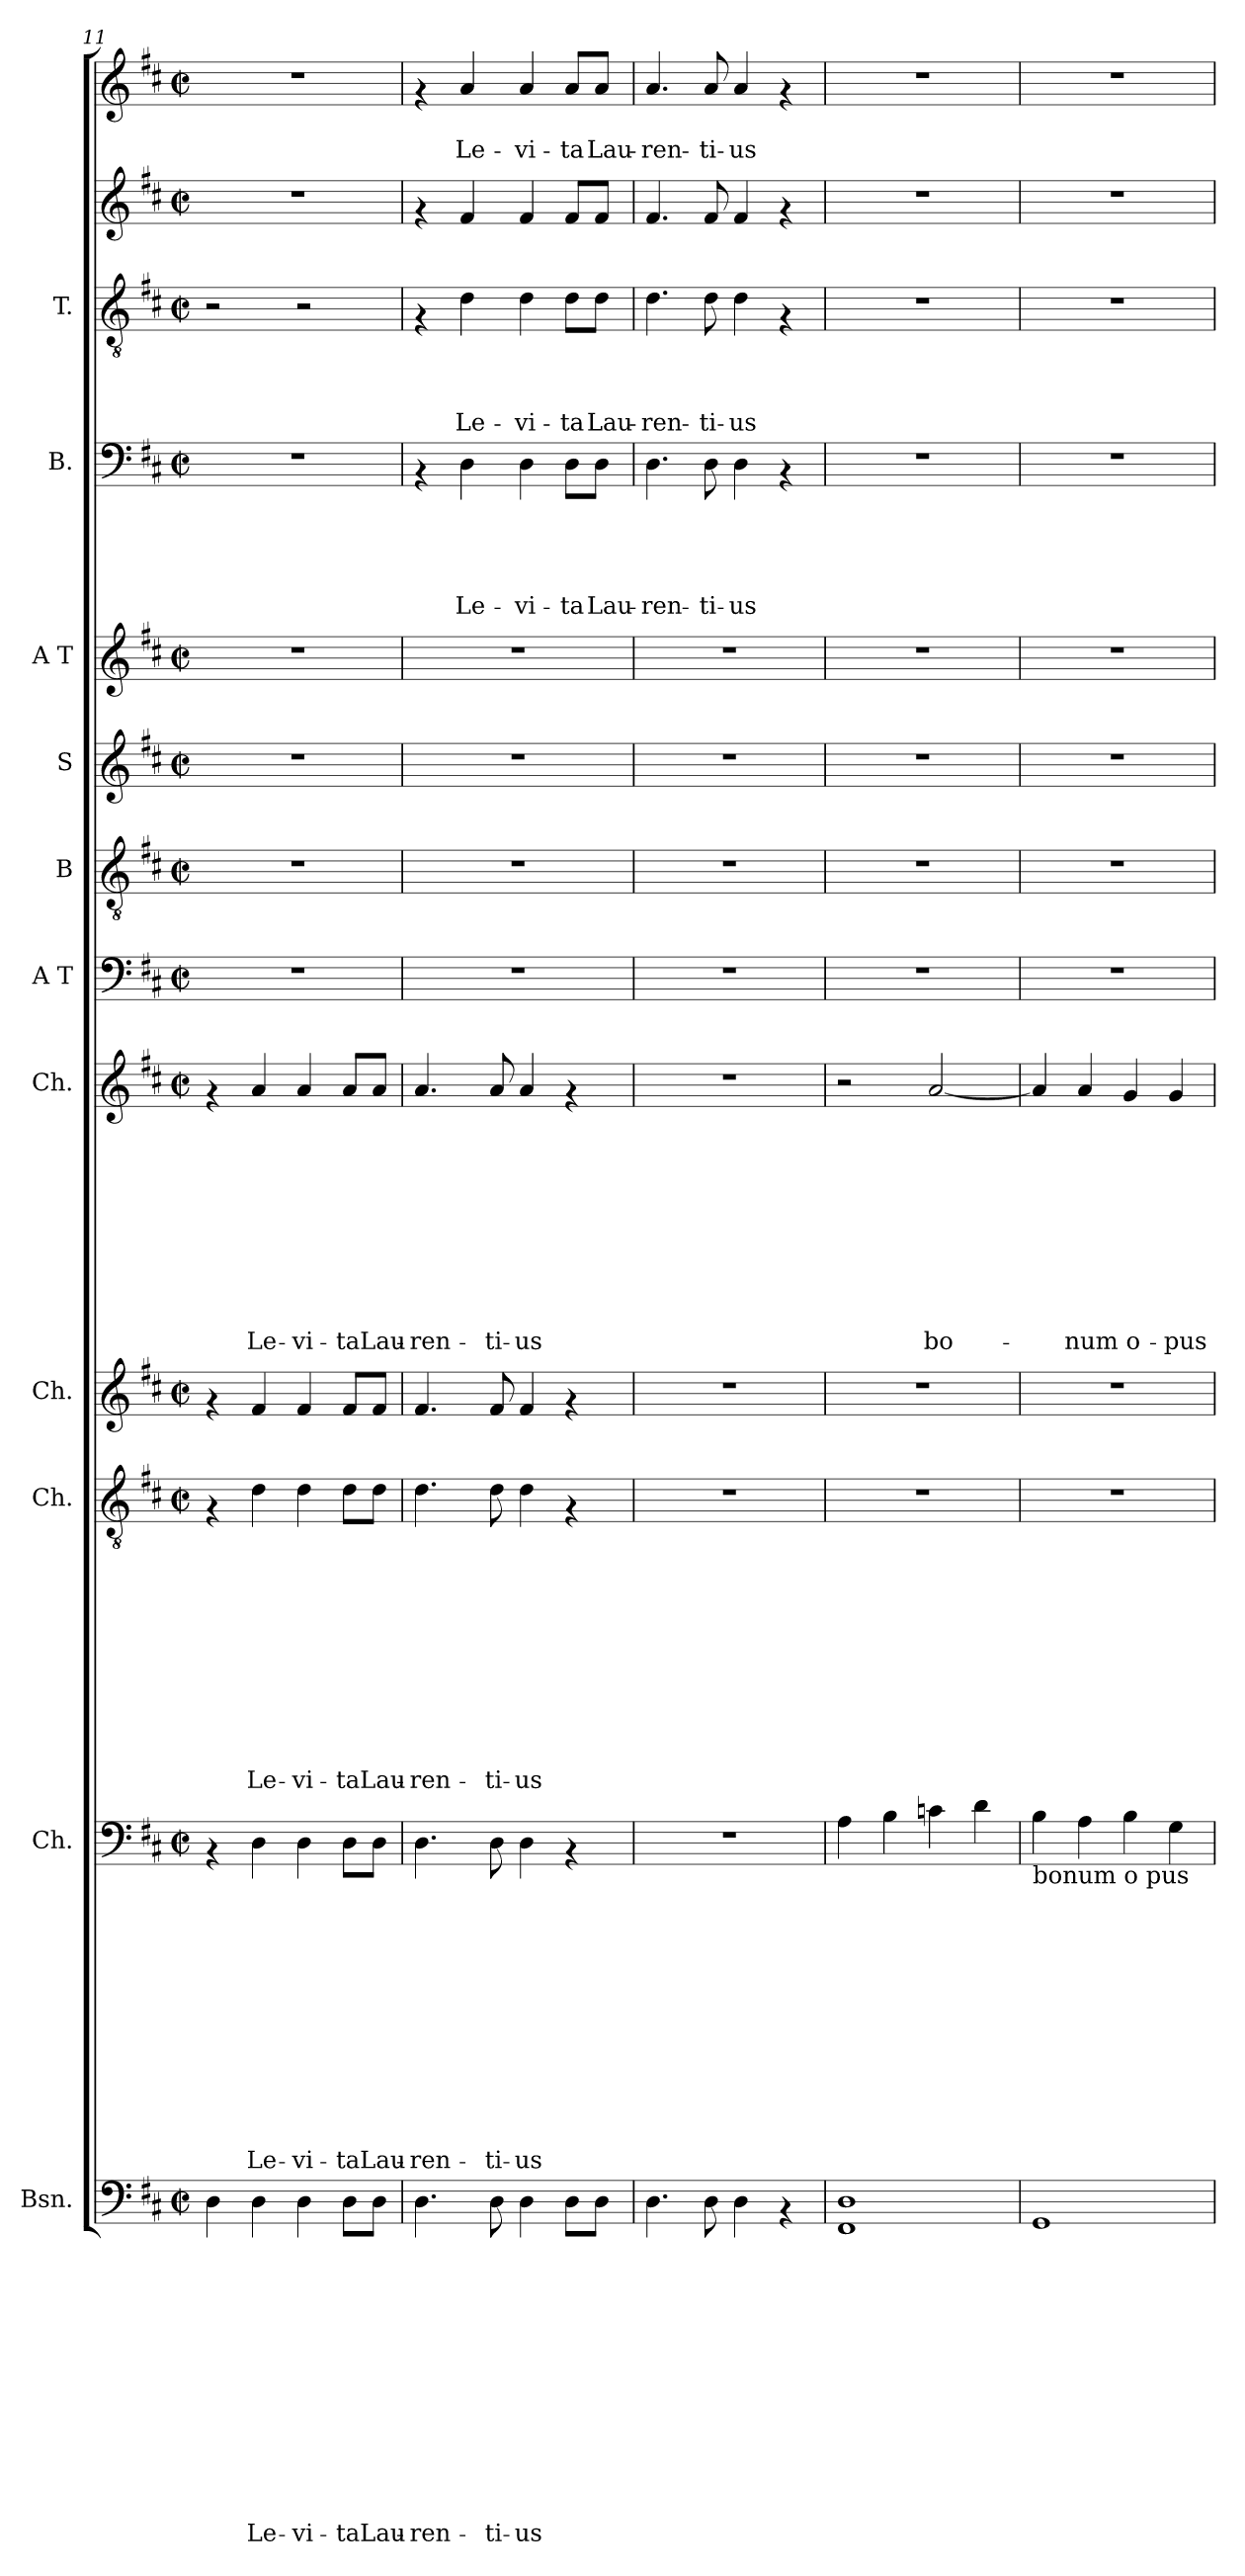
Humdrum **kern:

**kern	**text	**text	**text	**text	**text	**text	**text	**text	**text	**text	**text	**text	**text	**kern	**text	**text	**text	**text	**text	**text	**text	**text	**text	**text	**text	**text	**kern	**text	**text	**text	**text	**text	**text	**text	**text	**text	**text	**text	**kern	**kern	**text	**text	**text	**text	**text	**text	**text	**text	**text	**text	**kern	**kern	**kern	**kern	**kern	**text	**text	**text	**text	**text	**kern	**text	**text	**text	**text	**kern	**kern	**text	**text
*part13	*part13	*part13	*part13	*part13	*part13	*part13	*part13	*part13	*part13	*part13	*part13	*part13	*part13	*part12	*part12	*part12	*part12	*part12	*part12	*part12	*part12	*part12	*part12	*part12	*part12	*part12	*part11	*part11	*part11	*part11	*part11	*part11	*part11	*part11	*part11	*part11	*part11	*part11	*part10	*part9	*part9	*part9	*part9	*part9	*part9	*part9	*part9	*part9	*part9	*part9	*part8	*part7	*part6	*part5	*part4	*part4	*part4	*part4	*part4	*part4	*part3	*part3	*part3	*part3	*part3	*part2	*part1	*part1	*part1
*staff13	*staff13	*staff13	*staff13	*staff13	*staff13	*staff13	*staff13	*staff13	*staff13	*staff13	*staff13	*staff13	*staff13	*staff12	*staff12	*staff12	*staff12	*staff12	*staff12	*staff12	*staff12	*staff12	*staff12	*staff12	*staff12	*staff12	*staff11	*staff11	*staff11	*staff11	*staff11	*staff11	*staff11	*staff11	*staff11	*staff11	*staff11	*staff11	*staff10	*staff9	*staff9	*staff9	*staff9	*staff9	*staff9	*staff9	*staff9	*staff9	*staff9	*staff9	*staff8	*staff7	*staff6	*staff5	*staff4	*staff4	*staff4	*staff4	*staff4	*staff4	*staff3	*staff3	*staff3	*staff3	*staff3	*staff2	*staff1	*staff1	*staff1
*I"Bsn.	*	*	*	*	*	*	*	*	*	*	*	*	*	*I"Ch.	*	*	*	*	*	*	*	*	*	*	*	*	*I"Ch.	*	*	*	*	*	*	*	*	*	*	*	*I"Ch.	*I"Ch.	*	*	*	*	*	*	*	*	*	*	*I"A T	*I"B	*I"S	*I"A T	*I"B.	*	*	*	*	*	*I"T.	*	*	*	*	*	*	*	*
*I'Bsn.	*	*	*	*	*	*	*	*	*	*	*	*	*	*I'Ch	*	*	*	*	*	*	*	*	*	*	*	*	*I'Ch	*	*	*	*	*	*	*	*	*	*	*	*	*I'Ch	*	*	*	*	*	*	*	*	*	*	*	*	*	*	*I'B	*	*	*	*	*	*I'T	*	*	*	*	*	*	*	*
*clefF4	*	*	*	*	*	*	*	*	*	*	*	*	*	*clefF4	*	*	*	*	*	*	*	*	*	*	*	*	*clefGv2	*	*	*	*	*	*	*	*	*	*	*	*clefG2	*clefG2	*	*	*	*	*	*	*	*	*	*	*clefF4	*clefGv2	*clefG2	*clefG2	*clefF4	*	*	*	*	*	*clefGv2	*	*	*	*	*clefG2	*clefG2	*	*
*k[f#c#]	*	*	*	*	*	*	*	*	*	*	*	*	*	*k[f#c#]	*	*	*	*	*	*	*	*	*	*	*	*	*k[f#c#]	*	*	*	*	*	*	*	*	*	*	*	*k[f#c#]	*k[f#c#]	*	*	*	*	*	*	*	*	*	*	*k[f#c#]	*k[f#c#]	*k[f#c#]	*k[f#c#]	*k[f#c#]	*	*	*	*	*	*k[f#c#]	*	*	*	*	*k[f#c#]	*k[f#c#]	*	*
*D:	*	*	*	*	*	*	*	*	*	*	*	*	*	*D:	*	*	*	*	*	*	*	*	*	*	*	*	*D:	*	*	*	*	*	*	*	*	*	*	*	*D:	*D:	*	*	*	*	*	*	*	*	*	*	*D:	*D:	*D:	*D:	*D:	*	*	*	*	*	*D:	*	*	*	*	*D:	*D:	*	*
*M2/2	*	*	*	*	*	*	*	*	*	*	*	*	*	*M2/2	*	*	*	*	*	*	*	*	*	*	*	*	*M2/2	*	*	*	*	*	*	*	*	*	*	*	*M2/2	*M2/2	*	*	*	*	*	*	*	*	*	*	*M2/2	*M2/2	*M2/2	*M2/2	*M2/2	*	*	*	*	*	*M2/2	*	*	*	*	*M2/2	*M2/2	*	*
*met(c|)	*	*	*	*	*	*	*	*	*	*	*	*	*	*met(c|)	*	*	*	*	*	*	*	*	*	*	*	*	*met(c|)	*	*	*	*	*	*	*	*	*	*	*	*met(c|)	*met(c|)	*	*	*	*	*	*	*	*	*	*	*met(c|)	*met(c|)	*met(c|)	*met(c|)	*met(c|)	*	*	*	*	*	*met(c|)	*	*	*	*	*met(c|)	*met(c|)	*	*
=11	=11	=11	=11	=11	=11	=11	=11	=11	=11	=11	=11	=11	=11	=11	=11	=11	=11	=11	=11	=11	=11	=11	=11	=11	=11	=11	=11	=11	=11	=11	=11	=11	=11	=11	=11	=11	=11	=11	=11	=11	=11	=11	=11	=11	=11	=11	=11	=11	=11	=11	=11	=11	=11	=11	=11	=11	=11	=11	=11	=11	=11	=11	=11	=11	=11	=11	=11	=11	=11
4D\	.	.	.	.	.	.	.	.	.	.	.	.	.	4rAA	.	.	.	.	.	.	.	.	.	.	.	.	4rF	.	.	.	.	.	.	.	.	.	.	.	4rf	4rf	.	.	.	.	.	.	.	.	.	.	1r	1r	1r	1r	1r	.	.	.	.	.	2r	.	.	.	.	1r	1r	.	.
!	!	!	!	!	!	!	!	!	!	!	!	!	!LO:LY:a	!	!	!	!	!	!	!	!	!	!	!	!	!LO:LY:a	!	!	!	!	!	!	!	!	!	!	!	!LO:LY:b	!	!	!	!	!	!	!	!	!	!	!	!LO:LY:b	!	!	!	!	!	!	!	!	!	!	!	!	!	!	!	!	!	!	!
4D\	.	.	.	.	.	.	.	.	.	.	.	.	Le-	4D\	.	.	.	.	.	.	.	.	.	.	.	Le-	4d\	.	.	.	.	.	.	.	.	.	.	Le-	4f#/	4a/	.	.	.	.	.	.	.	.	.	Le-	.	.	.	.	.	.	.	.	.	.	.	.	.	.	.	.	.	.	.
!	!	!	!	!	!	!	!	!	!	!	!	!	!LO:LY:a	!	!	!	!	!	!	!	!	!	!	!	!	!LO:LY:a	!	!	!	!	!	!	!	!	!	!	!	!LO:LY:b	!	!	!	!	!	!	!	!	!	!	!	!LO:LY:b	!	!	!	!	!	!	!	!	!	!	!	!	!	!	!	!	!	!	!
4D\	.	.	.	.	.	.	.	.	.	.	.	.	-vi-	4D\	.	.	.	.	.	.	.	.	.	.	.	-vi-	4d\	.	.	.	.	.	.	.	.	.	.	-vi-	4f#/	4a/	.	.	.	.	.	.	.	.	.	-vi-	.	.	.	.	.	.	.	.	.	.	2r	.	.	.	.	.	.	.	.
!	!	!	!	!	!	!	!	!	!	!	!	!	!LO:LY:a	!	!	!	!	!	!	!	!	!	!	!	!	!LO:LY:a	!	!	!	!	!	!	!	!	!	!	!	!LO:LY:b	!	!	!	!	!	!	!	!	!	!	!	!LO:LY:b	!	!	!	!	!	!	!	!	!	!	!	!	!	!	!	!	!	!	!
8D\L	.	.	.	.	.	.	.	.	.	.	.	.	-taLau-	8D\L	.	.	.	.	.	.	.	.	.	.	.	-taLau-	8d\L	.	.	.	.	.	.	.	.	.	.	-taLau-	8f#/L	8a/L	.	.	.	.	.	.	.	.	.	-taLau-	.	.	.	.	.	.	.	.	.	.	.	.	.	.	.	.	.	.	.
8D\J	.	.	.	.	.	.	.	.	.	.	.	.	.	8D\J	.	.	.	.	.	.	.	.	.	.	.	.	8d\J	.	.	.	.	.	.	.	.	.	.	.	8f#/J	8a/J	.	.	.	.	.	.	.	.	.	.	.	.	.	.	.	.	.	.	.	.	.	.	.	.	.	.	.	.	.
=12	=12	=12	=12	=12	=12	=12	=12	=12	=12	=12	=12	=12	=12	=12	=12	=12	=12	=12	=12	=12	=12	=12	=12	=12	=12	=12	=12	=12	=12	=12	=12	=12	=12	=12	=12	=12	=12	=12	=12	=12	=12	=12	=12	=12	=12	=12	=12	=12	=12	=12	=12	=12	=12	=12	=12	=12	=12	=12	=12	=12	=12	=12	=12	=12	=12	=12	=12	=12	=12
!	!	!	!	!	!	!	!	!	!	!	!	!	!LO:LY:a	!	!	!	!	!	!	!	!	!	!	!	!	!LO:LY:a	!	!	!	!	!	!	!	!	!	!	!	!LO:LY:b	!	!	!	!	!	!	!	!	!	!	!	!LO:LY:b	!	!	!	!	!	!	!	!	!	!	!	!	!	!	!	!	!	!	!
4.D\	.	.	.	.	.	.	.	.	.	.	.	.	-ren-	4.D\	.	.	.	.	.	.	.	.	.	.	.	-ren-	4.d\	.	.	.	.	.	.	.	.	.	.	-ren-	4.f#/	4.a/	.	.	.	.	.	.	.	.	.	-ren-	1r	1r	1r	1r	4rAA	.	.	.	.	.	4rF	.	.	.	.	4rf	4rf	.	.
!	!	!	!	!	!	!	!	!	!	!	!	!	!	!	!	!	!	!	!	!	!	!	!	!	!	!	!	!	!	!	!	!	!	!	!	!	!	!	!	!	!	!	!	!	!	!	!	!	!	!	!	!	!	!	!	!	!	!	!	!LO:LY:a	!	!	!	!	!LO:LY:b	!	!	!	!LO:LY:b:rj
.	.	.	.	.	.	.	.	.	.	.	.	.	.	.	.	.	.	.	.	.	.	.	.	.	.	.	.	.	.	.	.	.	.	.	.	.	.	.	.	.	.	.	.	.	.	.	.	.	.	.	.	.	.	.	4D\	.	.	.	.	Le-	4d\	.	.	.	Le-	4f#/	4a/	.	Le-
!	!	!	!	!	!	!	!	!	!	!	!	!	!LO:LY:a	!	!	!	!	!	!	!	!	!	!	!	!	!LO:LY:a	!	!	!	!	!	!	!	!	!	!	!	!LO:LY:b	!	!	!	!	!	!	!	!	!	!	!	!LO:LY:b	!	!	!	!	!	!	!	!	!	!	!	!	!	!	!	!	!	!	!
8D\	.	.	.	.	.	.	.	.	.	.	.	.	-ti-	8D\	.	.	.	.	.	.	.	.	.	.	.	-ti-	8d\	.	.	.	.	.	.	.	.	.	.	-ti-	8f#/	8a/	.	.	.	.	.	.	.	.	.	-ti-	.	.	.	.	.	.	.	.	.	.	.	.	.	.	.	.	.	.	.
!	!	!	!	!	!	!	!	!	!	!	!	!	!LO:LY:a	!	!	!	!	!	!	!	!	!	!	!	!	!LO:LY:a	!	!	!	!	!	!	!	!	!	!	!	!LO:LY:b	!	!	!	!	!	!	!	!	!	!	!	!LO:LY:b	!	!	!	!	!	!	!	!	!	!LO:LY:a	!	!	!	!	!LO:LY:b	!	!	!	!LO:LY:b:rj
4D\	.	.	.	.	.	.	.	.	.	.	.	.	-us	4D\	.	.	.	.	.	.	.	.	.	.	.	-us	4d\	.	.	.	.	.	.	.	.	.	.	-us	4f#/	4a/	.	.	.	.	.	.	.	.	.	-us	.	.	.	.	4D\	.	.	.	.	-vi-	4d\	.	.	.	-vi-	4f#/	4a/	.	-vi-
!	!	!	!	!	!	!	!	!	!	!	!	!	!	!	!	!	!	!	!	!	!	!	!	!	!	!	!	!	!	!	!	!	!	!	!	!	!	!	!	!	!	!	!	!	!	!	!	!	!	!	!	!	!	!	!	!	!	!	!	!LO:LY:a	!	!	!	!	!LO:LY:b	!	!	!	!LO:LY:b:rj
8D\L	.	.	.	.	.	.	.	.	.	.	.	.	.	4rAA	.	.	.	.	.	.	.	.	.	.	.	.	4rF	.	.	.	.	.	.	.	.	.	.	.	4rf	4rf	.	.	.	.	.	.	.	.	.	.	.	.	.	.	8D\L	.	.	.	.	-ta	8d\L	.	.	.	-ta	8f#/L	8a/L	.	-ta
!	!	!	!	!	!	!	!	!	!	!	!	!	!	!	!	!	!	!	!	!	!	!	!	!	!	!	!	!	!	!	!	!	!	!	!	!	!	!	!	!	!	!	!	!	!	!	!	!	!	!	!	!	!	!	!	!	!	!	!	!LO:LY:a	!	!	!	!	!LO:LY:b	!	!	!	!LO:LY:b:rj
8D\J	.	.	.	.	.	.	.	.	.	.	.	.	.	.	.	.	.	.	.	.	.	.	.	.	.	.	.	.	.	.	.	.	.	.	.	.	.	.	.	.	.	.	.	.	.	.	.	.	.	.	.	.	.	.	8D\J	.	.	.	.	Lau-	8d\J	.	.	.	Lau-	8f#/J	8a/J	.	Lau-
=13	=13	=13	=13	=13	=13	=13	=13	=13	=13	=13	=13	=13	=13	=13	=13	=13	=13	=13	=13	=13	=13	=13	=13	=13	=13	=13	=13	=13	=13	=13	=13	=13	=13	=13	=13	=13	=13	=13	=13	=13	=13	=13	=13	=13	=13	=13	=13	=13	=13	=13	=13	=13	=13	=13	=13	=13	=13	=13	=13	=13	=13	=13	=13	=13	=13	=13	=13	=13	=13
!	!	!	!	!	!	!	!	!	!	!	!	!	!	!	!	!	!	!	!	!	!	!	!	!	!	!	!	!	!	!	!	!	!	!	!	!	!	!	!	!	!	!	!	!	!	!	!	!	!	!	!	!	!	!	!	!	!	!	!	!LO:LY:a	!	!	!	!	!LO:LY:b	!	!	!	!LO:LY:b:rj
4.D\	.	.	.	.	.	.	.	.	.	.	.	.	.	1r	.	.	.	.	.	.	.	.	.	.	.	.	1r	.	.	.	.	.	.	.	.	.	.	.	1r	1r	.	.	.	.	.	.	.	.	.	.	1r	1r	1r	1r	4.D\	.	.	.	.	-ren-	4.d\	.	.	.	-ren-	4.f#/	4.a/	.	-ren-
!	!	!	!	!	!	!	!	!	!	!	!	!	!	!	!	!	!	!	!	!	!	!	!	!	!	!	!	!	!	!	!	!	!	!	!	!	!	!	!	!	!	!	!	!	!	!	!	!	!	!	!	!	!	!	!	!	!	!	!	!LO:LY:a	!	!	!	!	!LO:LY:b	!	!	!	!LO:LY:b:rj
8D\	.	.	.	.	.	.	.	.	.	.	.	.	.	.	.	.	.	.	.	.	.	.	.	.	.	.	.	.	.	.	.	.	.	.	.	.	.	.	.	.	.	.	.	.	.	.	.	.	.	.	.	.	.	.	8D\	.	.	.	.	-ti-	8d\	.	.	.	-ti-	8f#/	8a/	.	-ti-
!	!	!	!	!	!	!	!	!	!	!	!	!	!	!	!	!	!	!	!	!	!	!	!	!	!	!	!	!	!	!	!	!	!	!	!	!	!	!	!	!	!	!	!	!	!	!	!	!	!	!	!	!	!	!	!	!	!	!	!	!LO:LY:a	!	!	!	!	!LO:LY:b	!	!	!	!LO:LY:b:rj
4D\	.	.	.	.	.	.	.	.	.	.	.	.	.	.	.	.	.	.	.	.	.	.	.	.	.	.	.	.	.	.	.	.	.	.	.	.	.	.	.	.	.	.	.	.	.	.	.	.	.	.	.	.	.	.	4D\	.	.	.	.	-us	4d\	.	.	.	-us	4f#/	4a/	.	-us
4rAA	.	.	.	.	.	.	.	.	.	.	.	.	.	.	.	.	.	.	.	.	.	.	.	.	.	.	.	.	.	.	.	.	.	.	.	.	.	.	.	.	.	.	.	.	.	.	.	.	.	.	.	.	.	.	4rAA	.	.	.	.	.	4rF	.	.	.	.	4rf	4rf	.	.
=14	=14	=14	=14	=14	=14	=14	=14	=14	=14	=14	=14	=14	=14	=14	=14	=14	=14	=14	=14	=14	=14	=14	=14	=14	=14	=14	=14	=14	=14	=14	=14	=14	=14	=14	=14	=14	=14	=14	=14	=14	=14	=14	=14	=14	=14	=14	=14	=14	=14	=14	=14	=14	=14	=14	=14	=14	=14	=14	=14	=14	=14	=14	=14	=14	=14	=14	=14	=14	=14
1FF# 1D	.	.	.	.	.	.	.	.	.	.	.	.	.	4A\	.	.	.	.	.	.	.	.	.	.	.	.	1r	.	.	.	.	.	.	.	.	.	.	.	1r	2r	.	.	.	.	.	.	.	.	.	.	1r	1r	1r	1r	1r	.	.	.	.	.	1r	.	.	.	.	1r	1r	.	.
.	.	.	.	.	.	.	.	.	.	.	.	.	.	4B\	.	.	.	.	.	.	.	.	.	.	.	.	.	.	.	.	.	.	.	.	.	.	.	.	.	.	.	.	.	.	.	.	.	.	.	.	.	.	.	.	.	.	.	.	.	.	.	.	.	.	.	.	.	.	.
!	!	!	!	!	!	!	!	!	!	!	!	!	!	!	!	!	!	!	!	!	!	!	!	!	!	!	!	!	!	!	!	!	!	!	!	!	!	!	!	!	!	!	!	!	!	!	!	!	!	!LO:LY:b	!	!	!	!	!	!	!	!	!	!	!	!	!	!	!	!	!	!	!
.	.	.	.	.	.	.	.	.	.	.	.	.	.	4cn\	.	.	.	.	.	.	.	.	.	.	.	.	.	.	.	.	.	.	.	.	.	.	.	.	.	[<2a/	.	.	.	.	.	.	.	.	.	bo-	.	.	.	.	.	.	.	.	.	.	.	.	.	.	.	.	.	.	.
.	.	.	.	.	.	.	.	.	.	.	.	.	.	4d\	.	.	.	.	.	.	.	.	.	.	.	.	.	.	.	.	.	.	.	.	.	.	.	.	.	.	.	.	.	.	.	.	.	.	.	.	.	.	.	.	.	.	.	.	.	.	.	.	.	.	.	.	.	.	.
=15	=15	=15	=15	=15	=15	=15	=15	=15	=15	=15	=15	=15	=15	=15	=15	=15	=15	=15	=15	=15	=15	=15	=15	=15	=15	=15	=15	=15	=15	=15	=15	=15	=15	=15	=15	=15	=15	=15	=15	=15	=15	=15	=15	=15	=15	=15	=15	=15	=15	=15	=15	=15	=15	=15	=15	=15	=15	=15	=15	=15	=15	=15	=15	=15	=15	=15	=15	=15	=15
!	!	!	!	!	!	!	!	!	!	!	!	!	!	!LO:TX:b:t=bonum o pus	!	!	!	!	!	!	!	!	!	!	!	!	!	!	!	!	!	!	!	!	!	!	!	!	!	!	!	!	!	!	!	!	!	!	!	!	!	!	!	!	!	!	!	!	!	!	!	!	!	!	!	!	!	!	!
1GG	.	.	.	.	.	.	.	.	.	.	.	.	.	4B\	.	.	.	.	.	.	.	.	.	.	.	.	1r	.	.	.	.	.	.	.	.	.	.	.	1r	4a/]	.	.	.	.	.	.	.	.	.	.	1r	1r	1r	1r	1r	.	.	.	.	.	1r	.	.	.	.	1r	1r	.	.
!	!	!	!	!	!	!	!	!	!	!	!	!	!	!	!	!	!	!	!	!	!	!	!	!	!	!	!	!	!	!	!	!	!	!	!	!	!	!	!	!	!	!	!	!	!	!	!	!	!	!LO:LY:b	!	!	!	!	!	!	!	!	!	!	!	!	!	!	!	!	!	!	!
.	.	.	.	.	.	.	.	.	.	.	.	.	.	4A\	.	.	.	.	.	.	.	.	.	.	.	.	.	.	.	.	.	.	.	.	.	.	.	.	.	4a/	.	.	.	.	.	.	.	.	.	-num	.	.	.	.	.	.	.	.	.	.	.	.	.	.	.	.	.	.	.
!	!	!	!	!	!	!	!	!	!	!	!	!	!	!	!	!	!	!	!	!	!	!	!	!	!	!	!	!	!	!	!	!	!	!	!	!	!	!	!	!	!	!	!	!	!	!	!	!	!	!LO:LY:b	!	!	!	!	!	!	!	!	!	!	!	!	!	!	!	!	!	!	!
.	.	.	.	.	.	.	.	.	.	.	.	.	.	4B\	.	.	.	.	.	.	.	.	.	.	.	.	.	.	.	.	.	.	.	.	.	.	.	.	.	4g/	.	.	.	.	.	.	.	.	.	o-	.	.	.	.	.	.	.	.	.	.	.	.	.	.	.	.	.	.	.
!	!	!	!	!	!	!	!	!	!	!	!	!	!	!	!	!	!	!	!	!	!	!	!	!	!	!	!	!	!	!	!	!	!	!	!	!	!	!	!	!	!	!	!	!	!	!	!	!	!	!LO:LY:b	!	!	!	!	!	!	!	!	!	!	!	!	!	!	!	!	!	!	!
.	.	.	.	.	.	.	.	.	.	.	.	.	.	4G\	.	.	.	.	.	.	.	.	.	.	.	.	.	.	.	.	.	.	.	.	.	.	.	.	.	4g/	.	.	.	.	.	.	.	.	.	-pus	.	.	.	.	.	.	.	.	.	.	.	.	.	.	.	.	.	.	.
=	=	=	=	=	=	=	=	=	=	=	=	=	=	=	=	=	=	=	=	=	=	=	=	=	=	=	=	=	=	=	=	=	=	=	=	=	=	=	=	=	=	=	=	=	=	=	=	=	=	=	=	=	=	=	=	=	=	=	=	=	=	=	=	=	=	=	=	=	=
*-	*-	*-	*-	*-	*-	*-	*-	*-	*-	*-	*-	*-	*-	*-	*-	*-	*-	*-	*-	*-	*-	*-	*-	*-	*-	*-	*-	*-	*-	*-	*-	*-	*-	*-	*-	*-	*-	*-	*-	*-	*-	*-	*-	*-	*-	*-	*-	*-	*-	*-	*-	*-	*-	*-	*-	*-	*-	*-	*-	*-	*-	*-	*-	*-	*-	*-	*-	*-	*-
